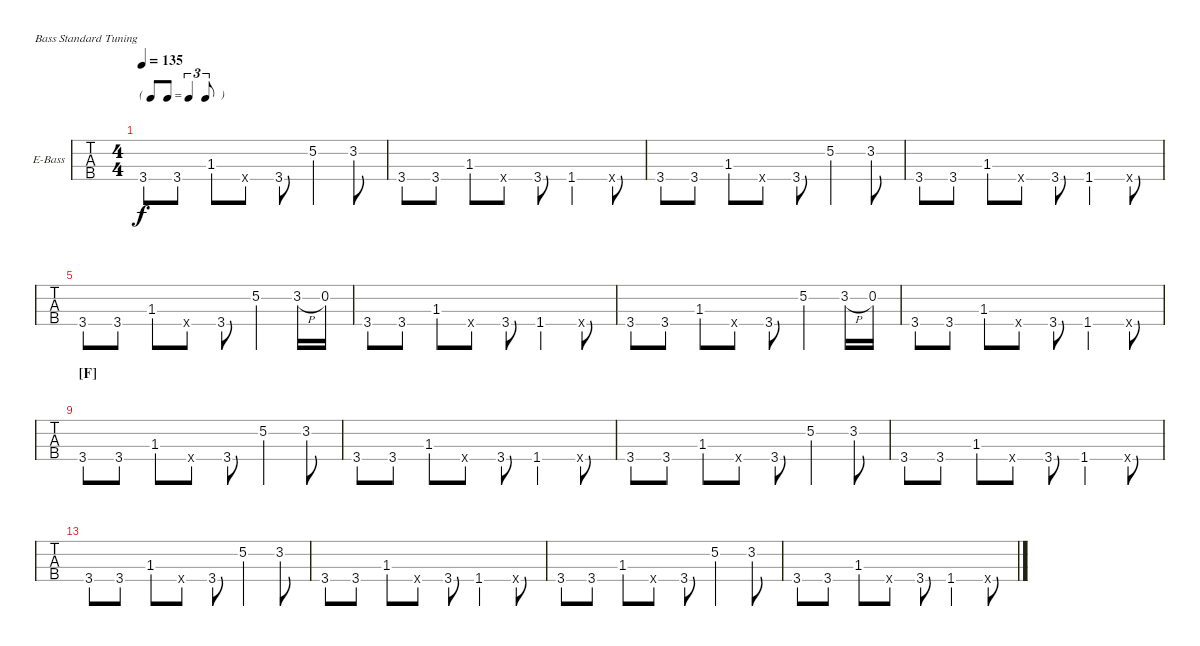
\defaultSystemsLayout 4
\bracketExtendMode nobrackets
\firstSystemTrackNameOrientation horizontal
\otherSystemsTrackNameOrientation horizontal
\defaultBarNumberDisplay FirstOfSystem
\track ("Bass" "E-Bass") {instrument electricbassfinger}
\staff {tabs}
\tuning (G2 D2 A1 E1)
\ts (4 4)
\tf triplet8th
\scale
0.225806
\tempo 135
\accidentals auto
\clef f4
\ottava regular
\simile none
\scale
0.25
\ks c
3.4{ac}.8{dy f} 3.4{ac}.8 1.3.8 6.4{ac x}.8 3.4{ac}.8 5.2.4 3.2.8 |
\scale
0.322581
\scale
0.25 3.4{ac}.8 3.4{ac}.8 1.3.8 6.4{ac x}.8 3.4{ac}.8 1.4{ac}.4 3.4{ac x}.8 |
\scale
0.225806
\scale
0.25 3.4{ac}.8 3.4{ac}.8 1.3.8 6.4{ac x}.8 3.4{ac}.8 5.2.4 3.2.8 |
\scale
0.225806
\scale
0.25 3.4{ac}.8{lyrics (0 "") lyrics (1 "") lyrics (2 "") lyrics (3 "") lyrics (4 "")} 3.4{ac}.8{lyrics (0 "") lyrics (1 "") lyrics (2 "") lyrics (3 "") lyrics (4 "")} 1.3.8{lyrics (0 "") lyrics (1 "") lyrics (2 "") lyrics (3 "") lyrics (4 "")} 6.4{ac x}.8{lyrics (0 "") lyrics (1 "") lyrics (2 "") lyrics (3 "") lyrics (4 "")} 3.4{ac}.8{lyrics (0 "") lyrics (1 "") lyrics (2 "") lyrics (3 "") lyrics (4 "")} 1.4{ac}.4{lyrics (0 "") lyrics (1 "") lyrics (2 "") lyrics (3 "") lyrics (4 "")} 3.4{ac x}.8{lyrics (0 "") lyrics (1 "") lyrics (2 "") lyrics (3 "") lyrics (4 "")} |
\scale
0.265957
\scale
0.25 3.4{ac}.8{lyrics (0 "") lyrics (1 "") lyrics (2 "") lyrics (3 "") lyrics (4 "")} 3.4{ac}.8{lyrics (0 "") lyrics (1 "") lyrics (2 "") lyrics (3 "") lyrics (4 "")} 1.3.8{lyrics (0 "") lyrics (1 "") lyrics (2 "") lyrics (3 "") lyrics (4 "")} 6.4{ac x}.8{lyrics (0 "") lyrics (1 "") lyrics (2 "") lyrics (3 "") lyrics (4 "")} 3.4{ac}.8{lyrics (0 "") lyrics (1 "") lyrics (2 "") lyrics (3 "") lyrics (4 "")} 5.2.4{lyrics (0 "") lyrics (1 "") lyrics (2 "") lyrics (3 "") lyrics (4 "")} 3.2{h}.16{lyrics (0 "") lyrics (1 "") lyrics (2 "") lyrics (3 "") lyrics (4 "")} 0.2.16{lyrics (0 "") lyrics (1 "") lyrics (2 "") lyrics (3 "") lyrics (4 "")} |
\scale
0.244681
\scale
0.25 3.4{ac}.8{lyrics (0 "") lyrics (1 "") lyrics (2 "") lyrics (3 "") lyrics (4 "")} 3.4{ac}.8{lyrics (0 "") lyrics (1 "") lyrics (2 "") lyrics (3 "") lyrics (4 "")} 1.3.8{lyrics (0 "") lyrics (1 "") lyrics (2 "") lyrics (3 "") lyrics (4 "")} 6.4{ac x}.8{lyrics (0 "") lyrics (1 "") lyrics (2 "") lyrics (3 "") lyrics (4 "")} 3.4{ac}.8{lyrics (0 "") lyrics (1 "") lyrics (2 "") lyrics (3 "") lyrics (4 "")} 1.4{ac}.4{lyrics (0 "") lyrics (1 "") lyrics (2 "") lyrics (3 "") lyrics (4 "")} 3.4{ac x}.8{lyrics (0 "") lyrics (1 "") lyrics (2 "") lyrics (3 "") lyrics (4 "")} |
\scale
0.265957
\scale
0.25 3.4{ac}.8 3.4{ac}.8 1.3.8 6.4{ac x}.8 3.4{ac}.8 5.2.4 3.2{h}.16 0.2.16 |
\scale
0.223404
\scale
0.25 3.4{ac}.8 3.4{ac}.8 1.3.8 6.4{ac x}.8 3.4{ac}.8 1.4{ac}.4 3.4{ac x}.8 |
\section ("F" "")
\scale
0.25 3.4{ac}.8 3.4{ac}.8 1.3.8 6.4{ac x}.8 3.4{ac}.8 5.2.4 3.2.8 |
\scale
0.25 3.4{ac}.8 3.4{ac}.8 1.3.8 6.4{x}.8 3.4{ac}.8 1.4{ac}.4 3.4{ac x}.8 |
\scale
0.25 3.4{ac}.8 3.4{ac}.8 1.3.8 6.4{ac x}.8 3.4{ac}.8 5.2.4 3.2.8 |
\scale
0.25 3.4{ac}.8{lyrics (0 "") lyrics (1 "") lyrics (2 "") lyrics (3 "") lyrics (4 "")} 3.4{ac}.8{lyrics (0 "") lyrics (1 "") lyrics (2 "") lyrics (3 "") lyrics (4 "")} 1.3.8{lyrics (0 "") lyrics (1 "") lyrics (2 "") lyrics (3 "") lyrics (4 "")} 6.4{x}.8{lyrics (0 "") lyrics (1 "") lyrics (2 "") lyrics (3 "") lyrics (4 "")} 3.4{ac}.8{lyrics (0 "") lyrics (1 "") lyrics (2 "") lyrics (3 "") lyrics (4 "")} 1.4{ac}.4{lyrics (0 "") lyrics (1 "") lyrics (2 "") lyrics (3 "") lyrics (4 "")} 3.4{ac x}.8{lyrics (0 "") lyrics (1 "") lyrics (2 "") lyrics (3 "") lyrics (4 "")} |
\scale
0.25
\scale
0.25 3.4{ac}.8 3.4{ac}.8 1.3.8 6.4{ac x}.8 3.4{ac}.8 5.2.4 3.2.8 |
\scale
0.25
\scale
0.25 3.4{ac}.8 3.4{ac}.8 1.3.8 6.4{x}.8 3.4{ac}.8 1.4{ac}.4 3.4{ac x}.8 |
\scale
0.25
\scale
0.25 3.4{ac}.8 3.4{ac}.8 1.3.8 6.4{ac x}.8 3.4{ac}.8 5.2.4 3.2.8 |
\scale
0.25
\scale
0.25 3.4{ac}.8{lyrics (0 "") lyrics (1 "") lyrics (2 "") lyrics (3 "") lyrics (4 "")} 3.4{ac}.8{lyrics (0 "") lyrics (1 "") lyrics (2 "") lyrics (3 "") lyrics (4 "")} 1.3.8{lyrics (0 "") lyrics (1 "") lyrics (2 "") lyrics (3 "") lyrics (4 "")} 6.4{x}.8{lyrics (0 "") lyrics (1 "") lyrics (2 "") lyrics (3 "") lyrics (4 "")} 3.4{ac}.8{lyrics (0 "") lyrics (1 "") lyrics (2 "") lyrics (3 "") lyrics (4 "")} 1.4{ac}.4{lyrics (0 "") lyrics (1 "") lyrics (2 "") lyrics (3 "") lyrics (4 "")} 3.4{ac x}.8{lyrics (0 "") lyrics (1 "") lyrics (2 "") lyrics (3 "") lyrics (4 "")}
